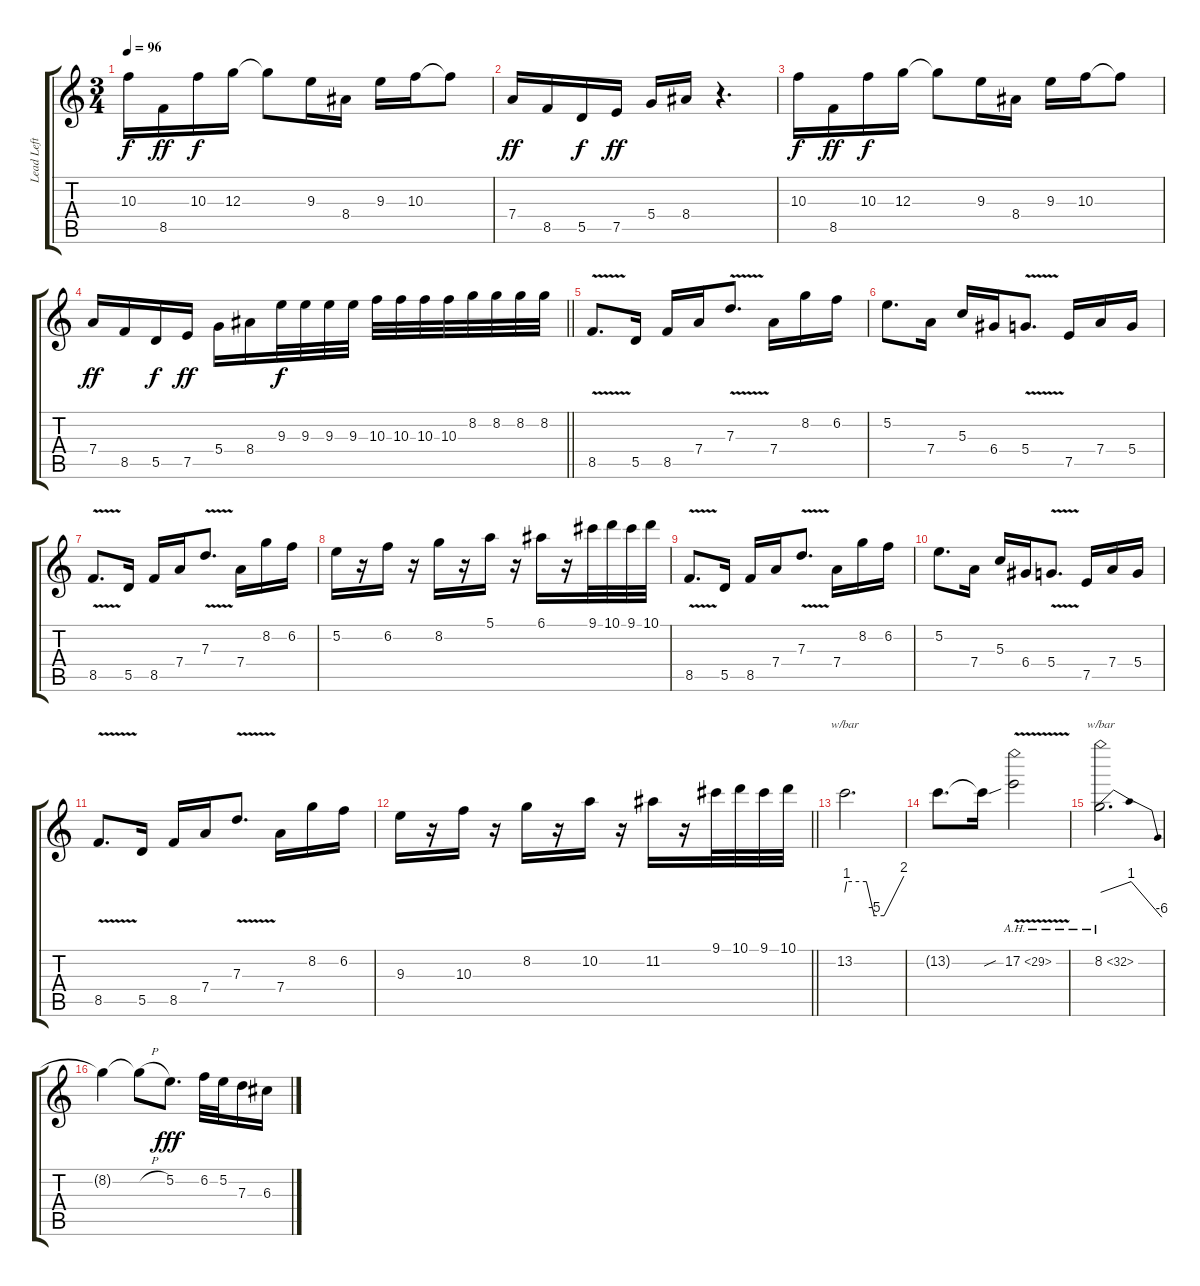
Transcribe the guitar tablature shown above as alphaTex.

\track ("Lead Left" "Lead Left") {instrument distortionguitar}
\staff {score tabs}
\tuning (E4 B3 G3 D3 A2 D2) {hide}
\ts (3 4)
\tempo 96
\clef g2
\ks c
10.3.16{dy f} 8.5.16{dy ff} 10.3.16{dy f} 12.3.16 12.3{t}.8 9.3.16 8.4.16 9.3.16 10.3.16 10.3{t}.8 |
7.4.16{dy ff} 8.5.16 5.5.16{dy f} 7.5.16{dy ff} 5.4.16 8.4.16 r.4{d} |
10.3.16{dy f} 8.5.16{dy ff} 10.3.16{dy f} 12.3.16 12.3{t}.8 9.3.16 8.4.16 9.3.16 10.3.16 10.3{t}.8 |
\barLineRight lightlight
7.4.16{dy ff} 8.5.16 5.5.16{dy f} 7.5.16{dy ff} 5.4.16 8.4.16 9.3.32{dy f} 9.3.32 9.3.32 9.3.32 10.3.32 10.3.32 10.3.32 10.3.32 8.2.32 8.2.32 8.2.32 8.2.32 |
8.5{v}.8{d} 5.5.16 8.5.16 7.4.16 7.3{v}.8{d} 7.4.16 8.2.16 6.2.16 |
5.2.8{d} 7.4.16 5.3.16 6.4.16 5.4{v}.8{d} 7.5.16 7.4.16 5.4.16 |
8.5{v}.8{d} 5.5.16 8.5.16 7.4.16 7.3{v}.8{d} 7.4.16 8.2.16 6.2.16 |
5.2.16 r.16 6.2.16 r.16 8.2.16 r.16 5.1.16 r.16 6.1.16 r.16 9.1.32 10.1.32 9.1.32 10.1.32 |
8.5{v}.8{d} 5.5.16 8.5.16 7.4.16 7.3{v}.8{d} 7.4.16 8.2.16 6.2.16 |
5.2.8{d} 7.4.16 5.3.16 6.4.16 5.4{v}.8{d} 7.5.16 7.4.16 5.4.16 |
8.5{v}.8{d} 5.5.16 8.5.16 7.4.16 7.3{v}.8{d} 7.4.16 8.2.16 6.2.16 |
\barLineRight lightlight
9.3.16 r.16 10.3.16 r.16 8.2.16 r.16 10.2.16 r.16 11.2.16 r.16 9.1.32 10.1.32 9.1.32 10.1.32 |
13.2.2{d tbe (custom default 0 0 2 4 22 4 30 -20 40 -20 60 8) volume 15 balance 8} |
13.2{t}.8{d} 13.2{sou t}.16 17.2{ah 12 v}.2 |
8.2{ah 24}.2{d tbe (dip default 0 0 5 4 42 4 60 -24)} |
8.2{t}.4 8.2{h t}.8 5.2.8{d dy fff} 6.2.32 5.2.32 7.3.16 6.3.16
